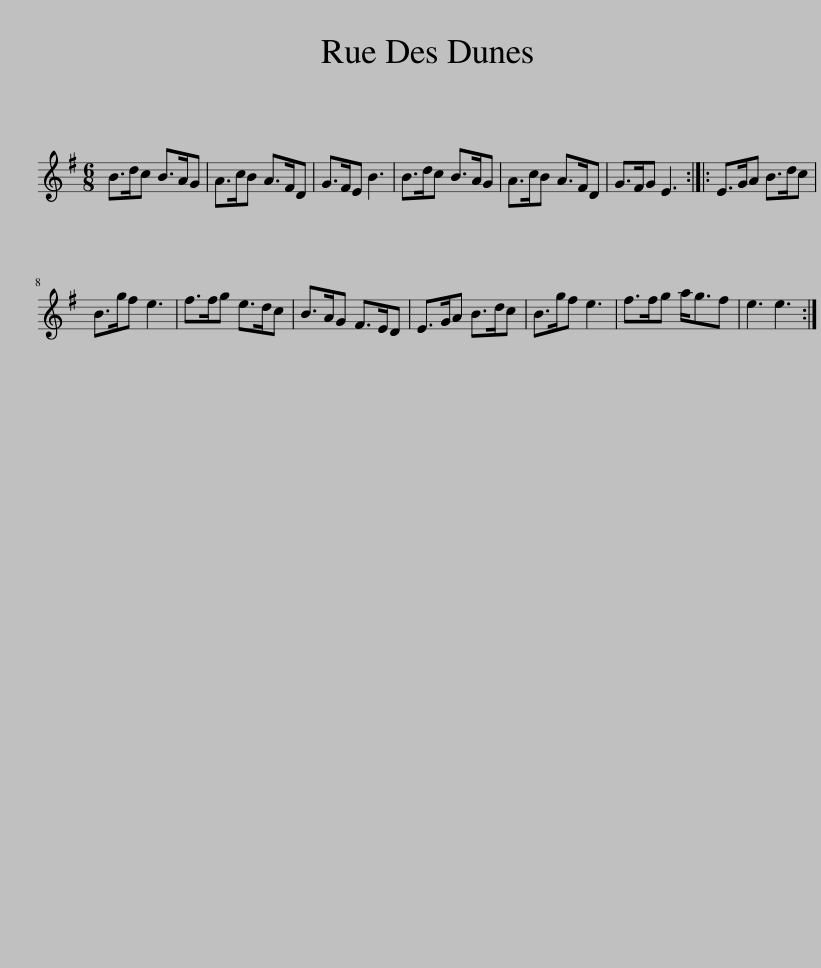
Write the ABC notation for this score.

X:1
L:1/8
M:6/8
I:linebreak $
K:Emin
V:1 treble
V:1
 B>dc B>AG | A>cB A>FD | G>FE B3 | B>dc B>AG | A>cB A>FD | %5
 G>FG E3 :: E>GA B>dc |$ B>gf e3 | f>fg e>dc | B>AG F>ED | %10
 E>GA B>dc | B>gf e3 | f>fg a<gf | e3 e3 :| %14
